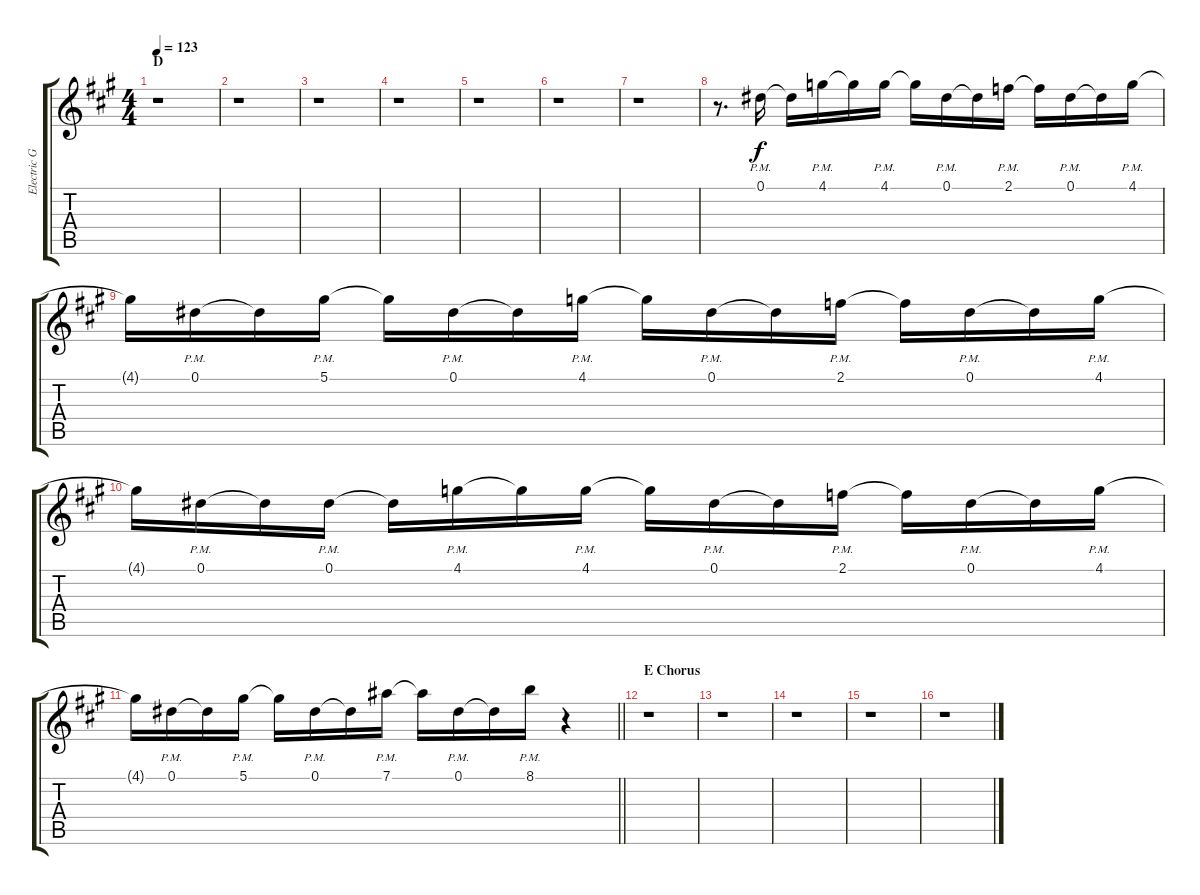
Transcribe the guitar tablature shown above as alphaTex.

\track ("Electric Guitar 1 (Delay) Do not play ! " "Electric G") {instrument overdrivenguitar}
\staff {score tabs}
\tuning (Eb4 Bb3 Gb3 Db3 Ab2 Eb2) {hide}
\ts (4 4)
\section ("" "D")
\tempo 123
\clef g2
\ks a
r.1{dy f} |
r.1 |
r.1 |
r.1 |
r.1 |
r.1 |
r.1 |
r.8{d} 0.1{pm}.16 0.1{t}.16 4.1{pm}.16 4.1{t}.16 4.1{pm}.16 4.1{t}.16 0.1{pm}.16 0.1{t}.16 2.1{pm}.16 2.1{t}.16 0.1{pm}.16 0.1{t}.16 4.1{pm}.16 |
4.1{t}.16 0.1{pm}.16 0.1{t}.16 5.1{pm}.16 5.1{t}.16 0.1{pm}.16 0.1{t}.16 4.1{pm}.16 4.1{t}.16 0.1{pm}.16 0.1{t}.16 2.1{pm}.16 2.1{t}.16 0.1{pm}.16 0.1{t}.16 4.1{pm}.16 |
4.1{t}.16 0.1{pm}.16 0.1{t}.16 0.1{pm}.16 0.1{t}.16 4.1{pm}.16 4.1{t}.16 4.1{pm}.16 4.1{t}.16 0.1{pm}.16 0.1{t}.16 2.1{pm}.16 2.1{t}.16 0.1{pm}.16 0.1{t}.16 4.1{pm}.16 |
\barLineRight lightlight
4.1{t}.16 0.1{pm}.16 0.1{t}.16 5.1{pm}.16 5.1{t}.16 0.1{pm}.16 0.1{t}.16 7.1{pm}.16 7.1{t}.16 0.1{pm}.16 0.1{t}.16 8.1{pm}.16 r.4 |
\section ("" "E Chorus")
r.1 |
r.1 |
r.1 |
r.1 |
r.1
